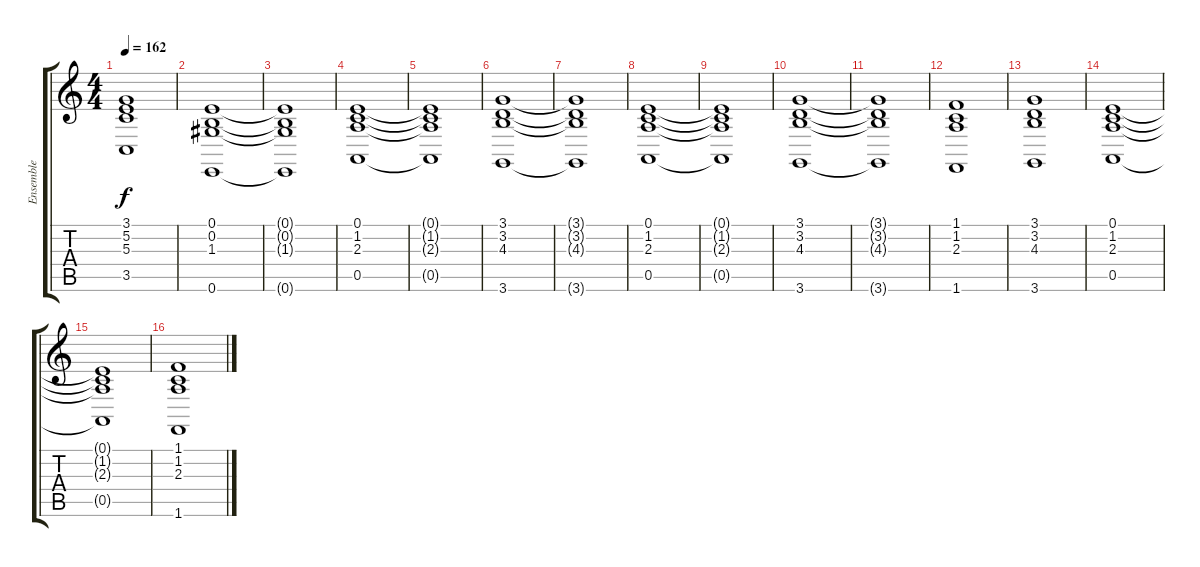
\track ("Ensemble" "Ensemble") {instrument stringensemble1}
\staff {score tabs}
\tuning (E4 B3 G3 D3 A2 E2) {hide}
\ts (4 4)
\tempo 162
\clef g2
\ks c
(3.1 5.2 5.3 3.5).1{dy f} |
(0.1 0.2 1.3 0.6).1 |
(0.1{t} 0.2{t} 1.3{t} 0.6{t}).1 |
\section ("" "")
(0.1 1.2 2.3 0.5).1 |
(0.1{t} 1.2{t} 2.3{t} 0.5{t}).1 |
(3.1 3.2 4.3 3.6).1 |
(3.1{t} 3.2{t} 4.3{t} 3.6{t}).1 |
(0.1 1.2 2.3 0.5).1 |
(0.1{t} 1.2{t} 2.3{t} 0.5{t}).1 |
(3.1 3.2 4.3 3.6).1 |
(3.1{t} 3.2{t} 4.3{t} 3.6{t}).1 |
(1.1 1.2 2.3 1.6).1 |
(3.1 3.2 4.3 3.6).1 |
(0.1 1.2 2.3 0.5).1 |
(0.1{t} 1.2{t} 2.3{t} 0.5{t}).1 |
(1.1 1.2 2.3 1.6).1
